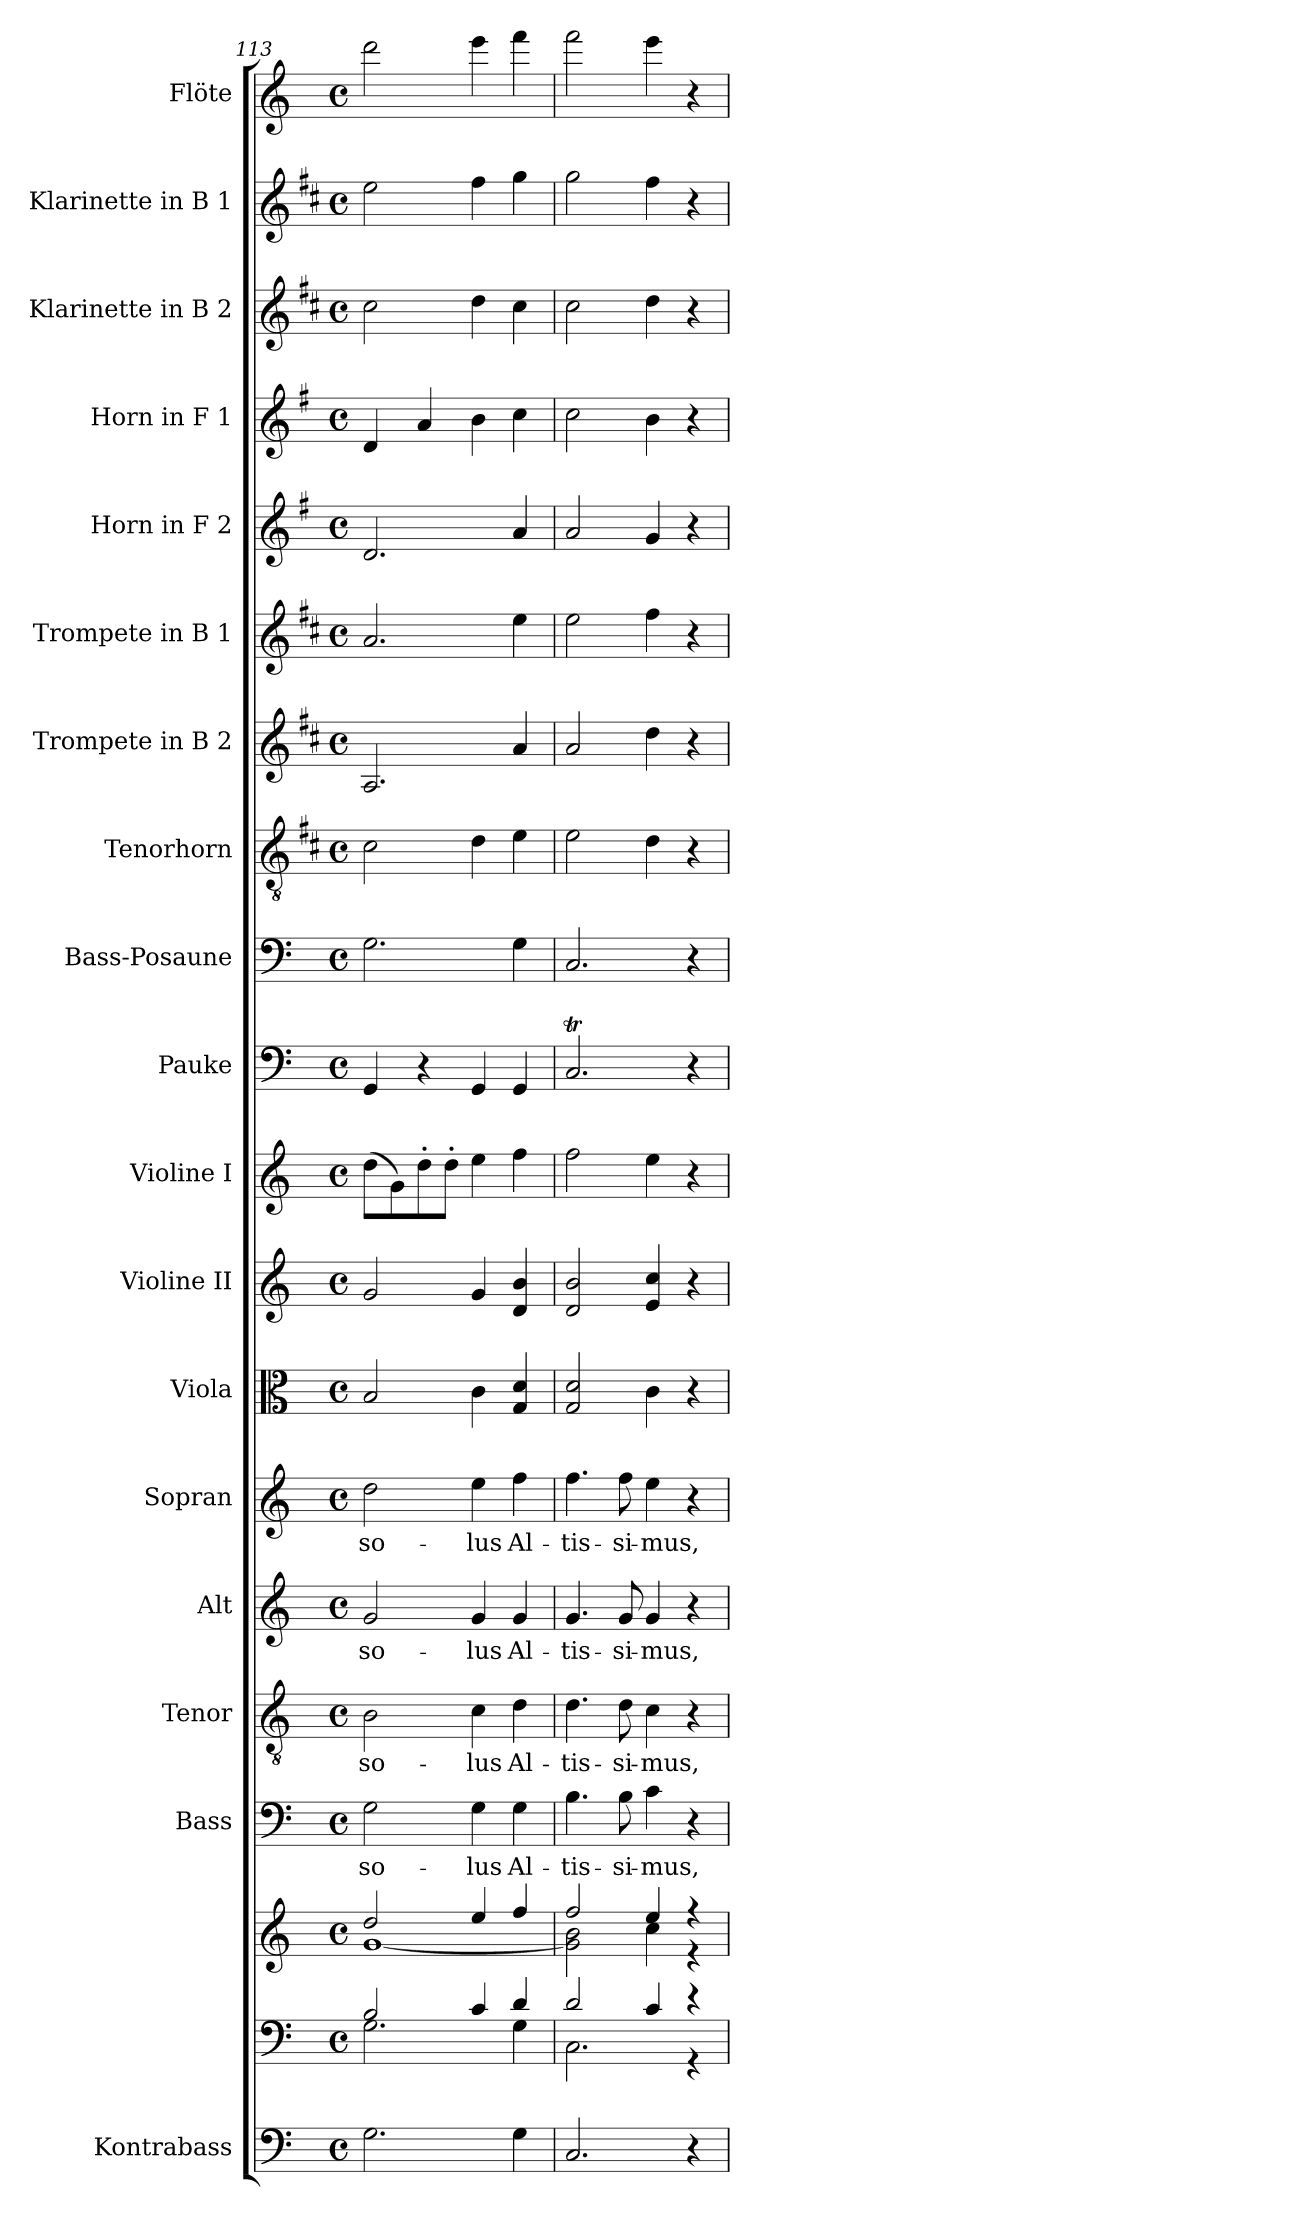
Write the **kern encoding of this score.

**kern	**kern	**kern	**kern	**text	**kern	**text	**kern	**text	**kern	**text	**kern	**kern	**kern	**kern	**kern	**kern	**kern	**kern	**kern	**kern	**kern	**kern	**kern
*part19	*part18	*part18	*part17	*part17	*part16	*part16	*part15	*part15	*part14	*part14	*part13	*part12	*part11	*part10	*part9	*part8	*part7	*part6	*part5	*part4	*part3	*part2	*part1
*staff20	*staff19	*staff18	*staff17	*staff17	*staff16	*staff16	*staff15	*staff15	*staff14	*staff14	*staff13	*staff12	*staff11	*staff10	*staff9	*staff8	*staff7	*staff6	*staff5	*staff4	*staff3	*staff2	*staff1
*I"Kontrabass	*	*	*I"Bass	*	*I"Tenor	*	*I"Alt	*	*I"Sopran	*	*I"Viola	*I"Violine II	*I"Violine I	*I"Pauke	*I"Bass-Posaune	*I"Tenorhorn	*I"Trompete in B 2	*I"Trompete in B 1	*I"Horn in F 2	*I"Horn in F 1	*I"Klarinette in B 2	*I"Klarinette in B 1	*I"Flöte
*I'Kb.	*	*	*I'B	*	*I'T	*	*I'A	*	*I'S	*	*I'Vla.	*I'Vl. II	*I'Vl. I	*I'Pk.	*I'B. Pos.	*I'T	*	*	*I'Hrn. 2	*I'Hrn. 1	*	*	*I'Fl.
*clefF4	*clefF4	*clefG2	*clefF4	*	*clefGv2	*	*clefG2	*	*clefG2	*	*clefC3	*clefG2	*clefG2	*clefF4	*clefF4	*clefGv2	*clefG2	*clefG2	*clefG2	*clefG2	*clefG2	*clefG2	*clefG2
*ITrd7c12	*	*	*	*	*	*	*	*	*	*	*	*	*	*	*	*ITrd1c2	*ITrd1c2	*ITrd1c2	*ITrd4c7	*ITrd4c7	*ITrd1c2	*ITrd1c2	*
*k[]	*k[]	*k[]	*k[]	*	*k[]	*	*k[]	*	*k[]	*	*k[]	*k[]	*k[]	*k[]	*k[]	*k[]	*k[]	*k[]	*k[]	*k[]	*k[]	*k[]	*k[]
*C:	*C:	*C:	*C:	*	*C:	*	*C:	*	*C:	*	*C:	*C:	*C:	*C:	*C:	*C:	*C:	*C:	*C:	*C:	*C:	*C:	*C:
*M4/4	*M4/4	*M4/4	*M4/4	*	*M4/4	*	*M4/4	*	*M4/4	*	*M4/4	*M4/4	*M4/4	*M4/4	*M4/4	*M4/4	*M4/4	*M4/4	*M4/4	*M4/4	*M4/4	*M4/4	*M4/4
*met(c)	*met(c)	*met(c)	*met(c)	*	*met(c)	*	*met(c)	*	*met(c)	*	*met(c)	*met(c)	*met(c)	*met(c)	*met(c)	*met(c)	*met(c)	*met(c)	*met(c)	*met(c)	*met(c)	*met(c)	*met(c)
=113	=113	=113	=113	=113	=113	=113	=113	=113	=113	=113	=113	=113	=113	=113	=113	=113	=113	=113	=113	=113	=113	=113	=113
*	*^	*^	*	*	*	*	*	*	*	*	*	*	*	*	*	*	*	*	*	*	*	*	*
!	!	!	!	!	!	!LO:LY:b	!	!LO:LY:b	!	!LO:LY:b	!	!LO:LY:b	!	!	!	!	!	!	!	!	!	!	!	!	!
2.GG\	2B/	2.G\	2dd/	[<1g	2G\	so-	2B\	so-	2g/	so-	2dd\	so-	2B/	2g/	(>8dd\L	4GG/	2.G\	2B\	2.G/	2.g/	2.G/	4G/	2b\	2dd\	2ddd\
.	.	.	.	.	.	.	.	.	.	.	.	.	.	.	8g\)	.	.	.	.	.	.	.	.	.	.
.	.	.	.	.	.	.	.	.	.	.	.	.	.	.	8dd'>\	4r	.	.	.	.	.	4d/	.	.	.
.	.	.	.	.	.	.	.	.	.	.	.	.	.	.	8dd'>\J	.	.	.	.	.	.	.	.	.	.
!	!	!	!	!	!	!LO:LY:b	!	!LO:LY:b	!	!LO:LY:b	!	!LO:LY:b	!	!	!	!	!	!	!	!	!	!	!	!	!
.	4c/	.	4ee/	.	4G\	-lus	4c\	-lus	4g/	-lus	4ee\	-lus	4c\	4g/	4ee\	4GG/	.	4c\	.	.	.	4e\	4cc\	4ee\	4eee\
!	!	!	!	!	!	!LO:LY:b	!	!LO:LY:b	!	!LO:LY:b	!	!LO:LY:b	!	!	!	!	!	!	!	!	!	!	!	!	!
4GG\	4d/	4G\	4ff/	.	4G\	Al-	4d\	Al-	4g/	Al-	4ff\	Al-	4G/ 4d/	4d/ 4b/	4ff\	4GG/	4G\	4d\	4g/	4dd\	4d/	4f\	4b\	4ff\	4fff\
=114	=114	=114	=114	=114	=114	=114	=114	=114	=114	=114	=114	=114	=114	=114	=114	=114	=114	=114	=114	=114	=114	=114	=114	=114	=114
!	!	!	!	!	!	!LO:LY:b	!	!LO:LY:b	!	!LO:LY:b	!	!LO:LY:b	!	!	!	!	!	!	!	!	!	!	!	!	!
2.CC/	2d/	2.C\	2ff/	2g\] 2b\	4.B\	-tis-	4.d\	-tis-	4.g/	-tis-	4.ff\	-tis-	2G/ 2d/	2d/ 2b/	2ff\	2.CT/	2.C/	2d\	2g/	2dd\	2d/	2f\	2b\	2ff\	2fff\
!	!	!	!	!	!	!LO:LY:b	!	!LO:LY:b	!	!LO:LY:b	!	!LO:LY:b	!	!	!	!	!	!	!	!	!	!	!	!	!
.	.	.	.	.	8B\	-si-	8d\	-si-	8g/	-si-	8ff\	-si-	.	.	.	.	.	.	.	.	.	.	.	.	.
!	!	!	!	!	!	!LO:LY:b	!	!LO:LY:b	!	!LO:LY:b	!	!LO:LY:b	!	!	!	!	!	!	!	!	!	!	!	!	!
.	4c/	.	4ee/	4cc\	4c\	-mus,	4c\	-mus,	4g/	-mus,	4ee\	-mus,	4c\	4e/ 4cc/	4ee\	.	.	4c\	4cc\	4ee\	4c/	4e\	4cc\	4ee\	4eee\
4r	4r	4r	4r	4r	4r	.	4r	.	4r	.	4r	.	4r	4r	4r	4r	4r	4r	4r	4r	4r	4r	4r	4r	4r
*	*v	*v	*	*	*	*	*	*	*	*	*	*	*	*	*	*	*	*	*	*	*	*	*	*	*
*	*	*v	*v	*	*	*	*	*	*	*	*	*	*	*	*	*	*	*	*	*	*	*	*	*
=	=	=	=	=	=	=	=	=	=	=	=	=	=	=	=	=	=	=	=	=	=	=	=
*-	*-	*-	*-	*-	*-	*-	*-	*-	*-	*-	*-	*-	*-	*-	*-	*-	*-	*-	*-	*-	*-	*-	*-
